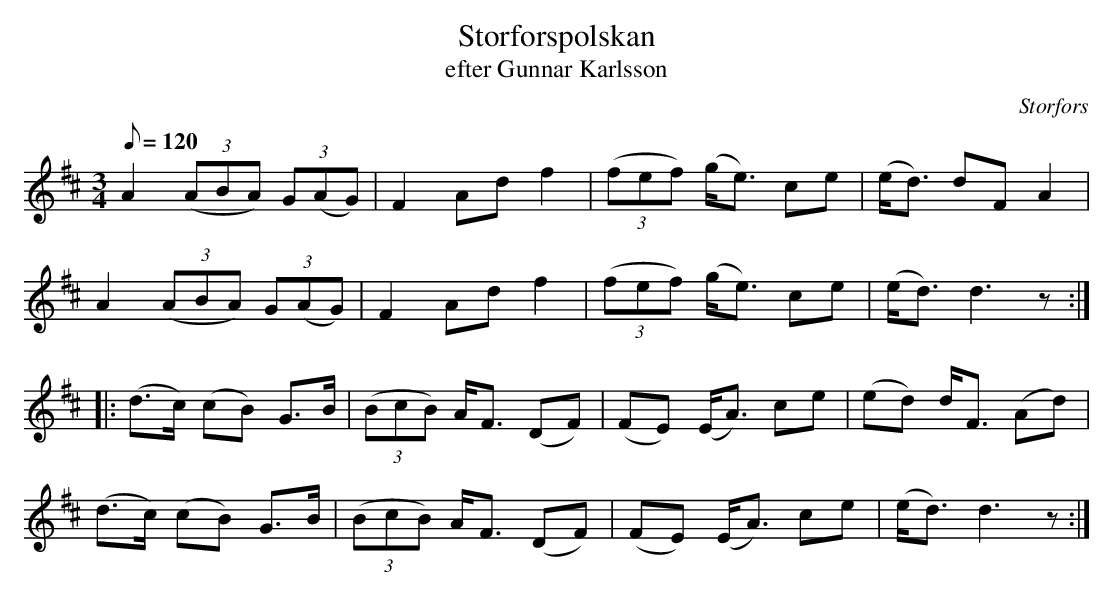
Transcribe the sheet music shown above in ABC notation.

X:1
T: Storforspolskan
T: efter Gunnar Karlsson
O: Storfors
M: 3/4
L: 1/8
Q: 120
K: D
A2 ((3ABA) (3G(AG) | F2 Ad f2 | ((3fef) (g<e) ce | (e<d) dF A2 |
A2 ((3ABA) (3G(AG) | F2 Ad f2 | ((3fef) (g<e) ce | (e<d) d3 z :|
|: (d>c) (cB) G>B | ((3BcB) A<F (DF) | (FE) (E<A) ce | (ed) d<F (Ad) |
(d>c) (cB) G>B | ((3BcB) A<F (DF) | (FE) (E<A) ce | (e<d) d3 z :|
